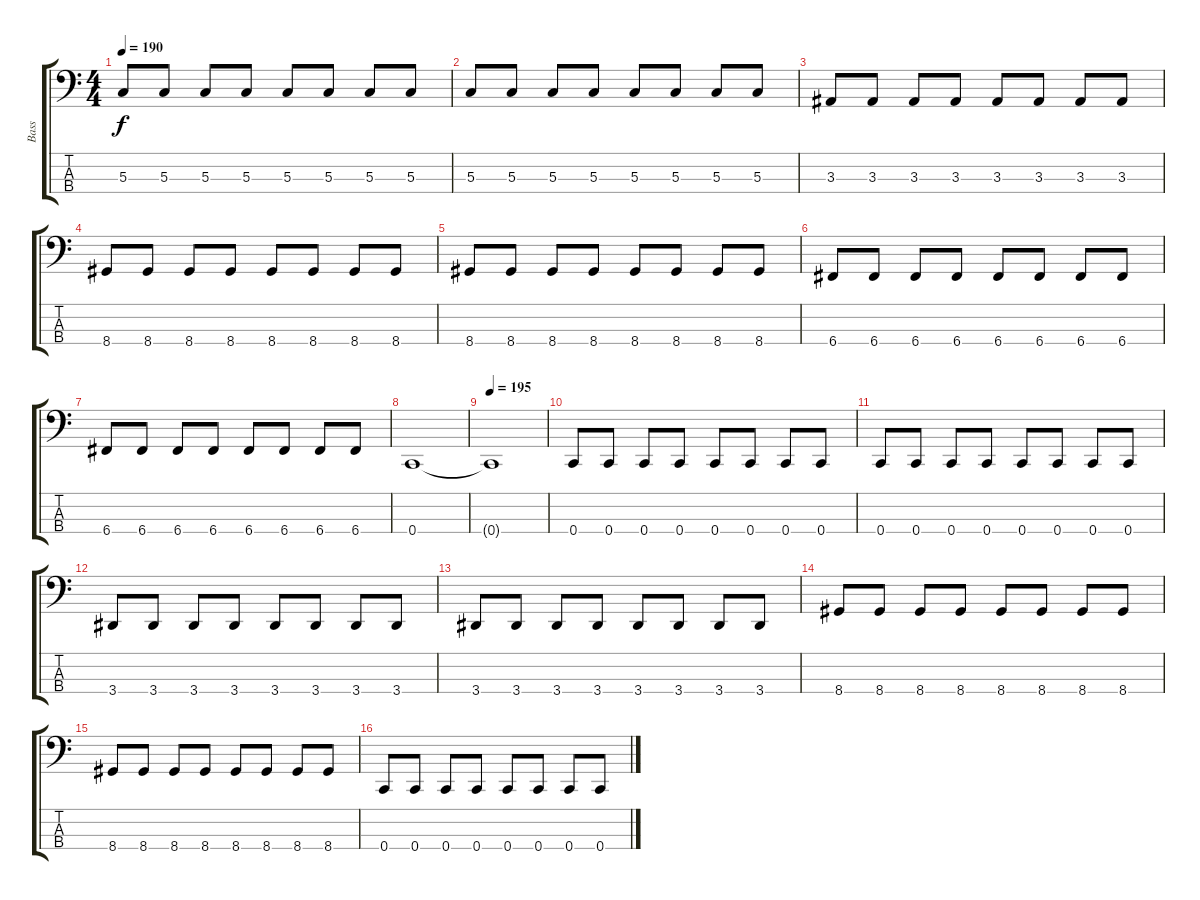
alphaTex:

\track ("Bass" "Bass") {instrument electricbassfinger}
\staff {score tabs}
\tuning (F2 C2 G1 C1) {hide}
\ts (4 4)
\tempo 190
\clef f4
\ks c
5.3.8{dy f} 5.3.8 5.3.8 5.3.8 5.3.8 5.3.8 5.3.8 5.3.8 |
5.3.8 5.3.8 5.3.8 5.3.8 5.3.8 5.3.8 5.3.8 5.3.8 |
3.3.8 3.3.8 3.3.8 3.3.8 3.3.8 3.3.8 3.3.8 3.3.8 |
8.4.8 8.4.8 8.4.8 8.4.8 8.4.8 8.4.8 8.4.8 8.4.8 |
8.4.8 8.4.8 8.4.8 8.4.8 8.4.8 8.4.8 8.4.8 8.4.8 |
6.4.8 6.4.8 6.4.8 6.4.8 6.4.8 6.4.8 6.4.8 6.4.8 |
6.4.8 6.4.8 6.4.8 6.4.8 6.4.8 6.4.8 6.4.8 6.4.8 |
0.4.1 |
\tempo 195
0.4{t}.1 |
0.4.8 0.4.8 0.4.8 0.4.8 0.4.8 0.4.8 0.4.8 0.4.8 |
0.4.8 0.4.8 0.4.8 0.4.8 0.4.8 0.4.8 0.4.8 0.4.8 |
3.4.8 3.4.8 3.4.8 3.4.8 3.4.8 3.4.8 3.4.8 3.4.8 |
3.4.8 3.4.8 3.4.8 3.4.8 3.4.8 3.4.8 3.4.8 3.4.8 |
8.4.8 8.4.8 8.4.8 8.4.8 8.4.8 8.4.8 8.4.8 8.4.8 |
8.4.8 8.4.8 8.4.8 8.4.8 8.4.8 8.4.8 8.4.8 8.4.8 |
0.4.8 0.4.8 0.4.8 0.4.8 0.4.8 0.4.8 0.4.8 0.4.8
